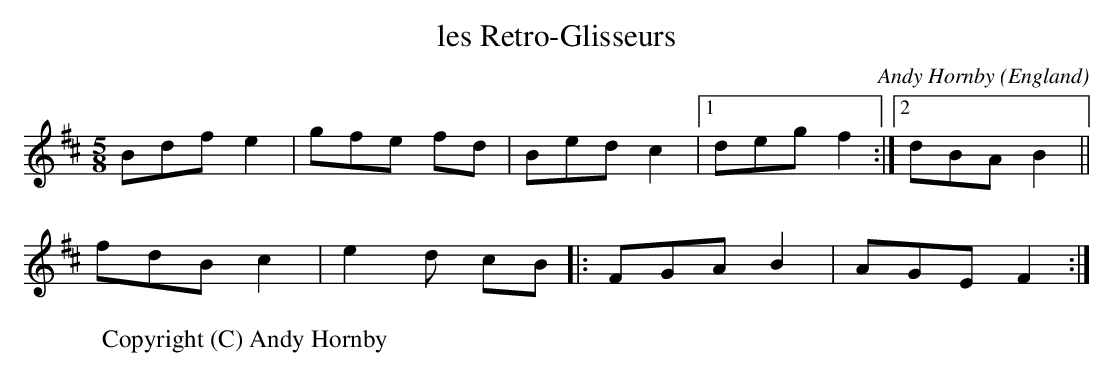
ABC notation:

X:1
T:les Retro-Glisseurs
O:England
M:5/8
L:1/8
C:Andy Hornby
K:Bm
Bdf e2|gfe fd|Bed c2|1 deg f2 :|2 dBA B2 ||
fdB c2|e2d cB|: FGA B2|AGE F2:|
W:Copyright (C) Andy Hornby
